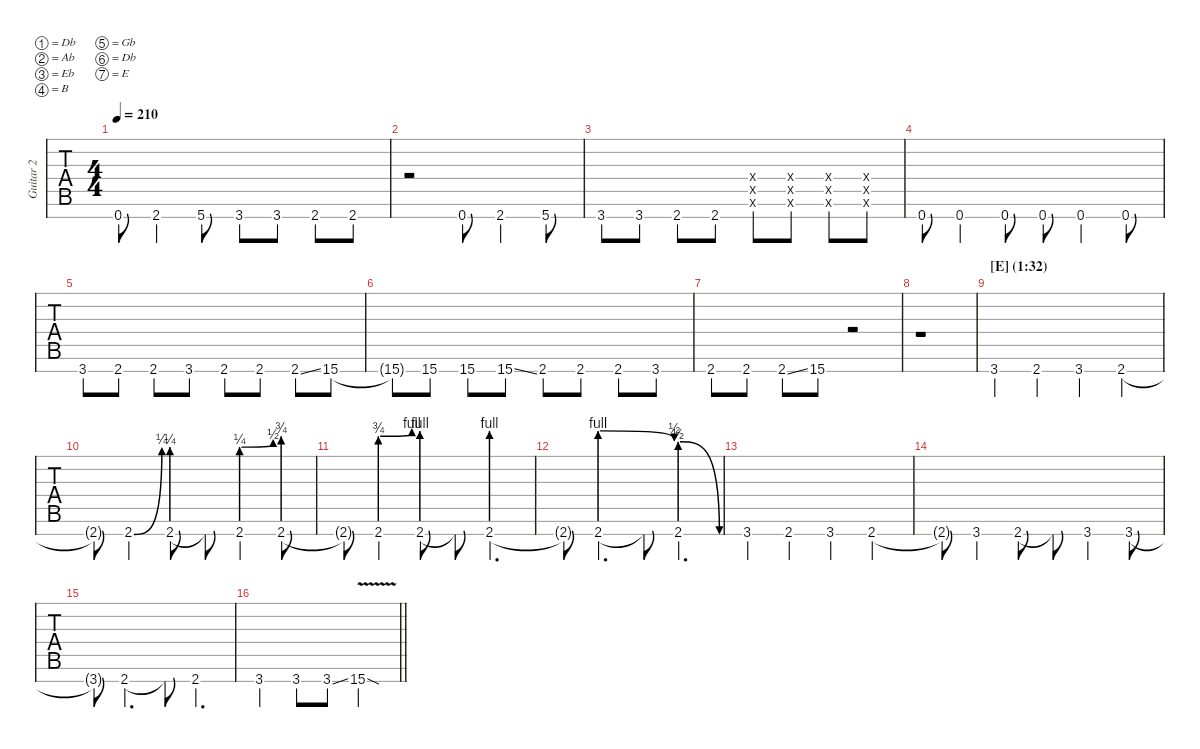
\defaultSystemsLayout 4
\hideDynamics
\bracketExtendMode nobrackets
\multiTrackTrackNamePolicy allsystems
\firstSystemTrackNameMode fullname
\otherSystemsTrackNameMode fullname
\track ("Guitar 2" "Gtr. 2") {instrument overdrivenguitar}
\staff {tabs}
\tuning (Db4 Ab3 Eb3 B2 Gb2 Db2 E1)
\ts (4 4)
\tempo 210
\clef g2
\ks c
0.7.8{dy mf} 2.7{acc #}.4 5.7.8 3.7.8 3.7.8 2.7{acc #}.8 2.7{acc #}.8 |
r.2 0.7.8 2.7{acc #}.4 5.7.8 |
3.7.8 3.7.8 2.7{acc #}.8 2.7{acc #}.8 (0.6{x acc #} 0.5{x acc #} 0.4{x}).8 (0.6{x acc #} 0.5{x acc #} 0.4{x}).8 (0.6{x acc #} 0.5{x acc #} 0.4{x}).8 (0.6{x acc #} 0.5{x acc #} 0.4{x}).8 |
0.7.8 0.7.4 0.7.8 0.7.8 0.7.4 0.7.8 |
3.7.8 2.7{acc #}.8 2.7{acc #}.8 3.7.8 2.7{acc #}.8 2.7{acc #}.8 2.7{ss acc #}.8 15.7.8 |
15.7{t}.8 15.7.8 15.7.8 15.7{ss}.8 2.7{acc #}.8 2.7{acc #}.8 2.7{acc #}.8 3.7.8 |
2.7{acc #}.8 2.7{acc #}.8 2.7{ss acc #}.8 15.7.8 r.2 |
r.1 |
\section ("" "[E] (1:32)")
3.7.4 2.7{acc #}.4 3.7.4 2.7{acc #}.4 |
2.7{t acc #}.8 2.7{be (bend 0 0 59.4 1) acc #}.4 2.7{be (prebend 0 1 60 1) acc #}.8 2.7{t acc #}.8 2.7{be (prebendbend 0 1 60 2) acc #}.4 2.7{be (prebend 0 3 60 3)}.8 |
2.7{t}.8 2.7{be (prebendbend 0 3 59.4 4)}.4 2.7{be (prebend 0 4 60 4)}.8 2.7{t}.8 2.7{be (prebend 0 4 60 4)}.4{d} |
2.7{t}.8 2.7{be (prebendrelease 0 4 59.4 2)}.4{d} 2.7{t}.8 2.7{be (prebendrelease 0 2 59.4 0)}.4{d} |
3.7.4 2.7{acc #}.4 3.7.4 2.7{acc #}.4 |
2.7{t acc #}.8 3.7.4 2.7{acc #}.8 2.7{t acc #}.8 3.7.4 3.7.8 |
3.7{t}.8 2.7{acc #}.4{d} 2.7{t acc #}.8 2.7{acc #}.4{d} |
\barLineRight lightlight
3.7.4 3.7.8 3.7{ss}.8 15.7{v sod}.2
